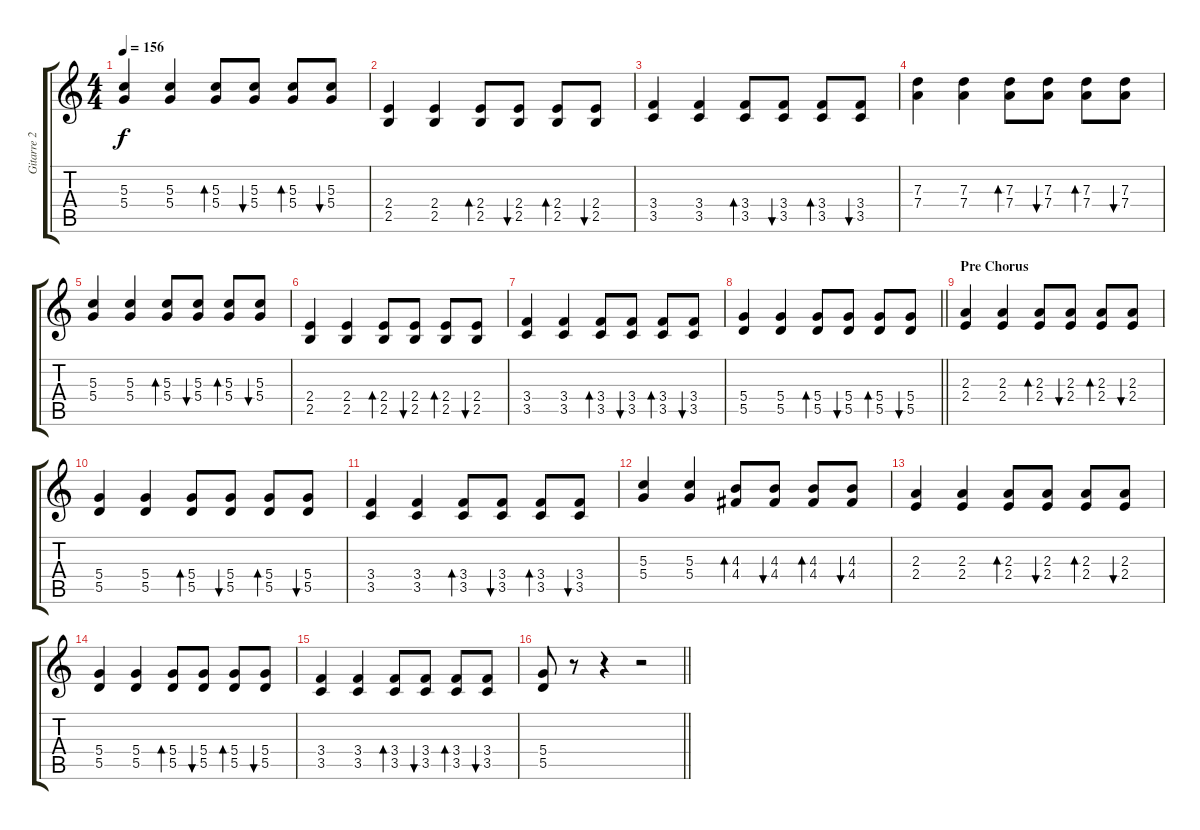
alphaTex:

\track ("Gitarre 2" "Gitarre 2") {instrument electricguitarclean}
\staff {score tabs}
\tuning (E4 B3 G3 D3 A2 E2) {hide}
\ts (4 4)
\tempo 156
\clef g2
\ks c
(5.3 5.4).4{dy f} (5.3 5.4).4 (5.3 5.4).8{bd 60} (5.3 5.4).8{bu 60} (5.3 5.4).8{bd 60} (5.3 5.4).8{bu 60} |
(2.4 2.5).4 (2.4 2.5).4 (2.4 2.5).8{bd 60} (2.4 2.5).8{bu 60} (2.4 2.5).8{bd 60} (2.4 2.5).8{bu 60} |
(3.4 3.5).4 (3.4 3.5).4 (3.4 3.5).8{bd 60} (3.4 3.5).8{bu 60} (3.4 3.5).8{bd 60} (3.4 3.5).8{bu 60} |
(7.3 7.4).4 (7.3 7.4).4 (7.3 7.4).8{bd 60} (7.3 7.4).8{bu 60} (7.3 7.4).8{bd 60} (7.3 7.4).8{bu 60} |
(5.3 5.4).4 (5.3 5.4).4 (5.3 5.4).8{bd 60} (5.3 5.4).8{bu 60} (5.3 5.4).8{bd 60} (5.3 5.4).8{bu 60} |
(2.4 2.5).4 (2.4 2.5).4 (2.4 2.5).8{bd 60} (2.4 2.5).8{bu 60} (2.4 2.5).8{bd 60} (2.4 2.5).8{bu 60} |
(3.4 3.5).4 (3.4 3.5).4 (3.4 3.5).8{bd 60} (3.4 3.5).8{bu 60} (3.4 3.5).8{bd 60} (3.4 3.5).8{bu 60} |
\barLineRight lightlight
(5.4 5.5).4 (5.4 5.5).4 (5.4 5.5).8{bd 60} (5.4 5.5).8{bu 60} (5.4 5.5).8{bd 60} (5.4 5.5).8{bu 60} |
\section ("" "Pre Chorus")
(2.3 2.4).4 (2.3 2.4).4 (2.3 2.4).8{bd 60} (2.3 2.4).8{bu 60} (2.3 2.4).8{bd 60} (2.3 2.4).8{bu 60} |
(5.4 5.5).4 (5.4 5.5).4 (5.4 5.5).8{bd 60} (5.4 5.5).8{bu 60} (5.4 5.5).8{bd 60} (5.4 5.5).8{bu 60} |
(3.4 3.5).4 (3.4 3.5).4 (3.4 3.5).8{bd 60} (3.4 3.5).8{bu 60} (3.4 3.5).8{bd 60} (3.4 3.5).8{bu 60} |
(5.3 5.4).4 (5.3 5.4).4 (4.3 4.4).8{bd 60} (4.3 4.4).8{bu 60} (4.3 4.4).8{bd 60} (4.3 4.4).8{bu 60} |
(2.3 2.4).4 (2.3 2.4).4 (2.3 2.4).8{bd 60} (2.3 2.4).8{bu 60} (2.3 2.4).8{bd 60} (2.3 2.4).8{bu 60} |
(5.4 5.5).4 (5.4 5.5).4 (5.4 5.5).8{bd 60} (5.4 5.5).8{bu 60} (5.4 5.5).8{bd 60} (5.4 5.5).8{bu 60} |
(3.4 3.5).4 (3.4 3.5).4 (3.4 3.5).8{bd 60} (3.4 3.5).8{bu 60} (3.4 3.5).8{bd 60} (3.4 3.5).8{bu 60} |
\barLineRight lightlight
(5.4 5.5).8 r.8 r.4 r.2
